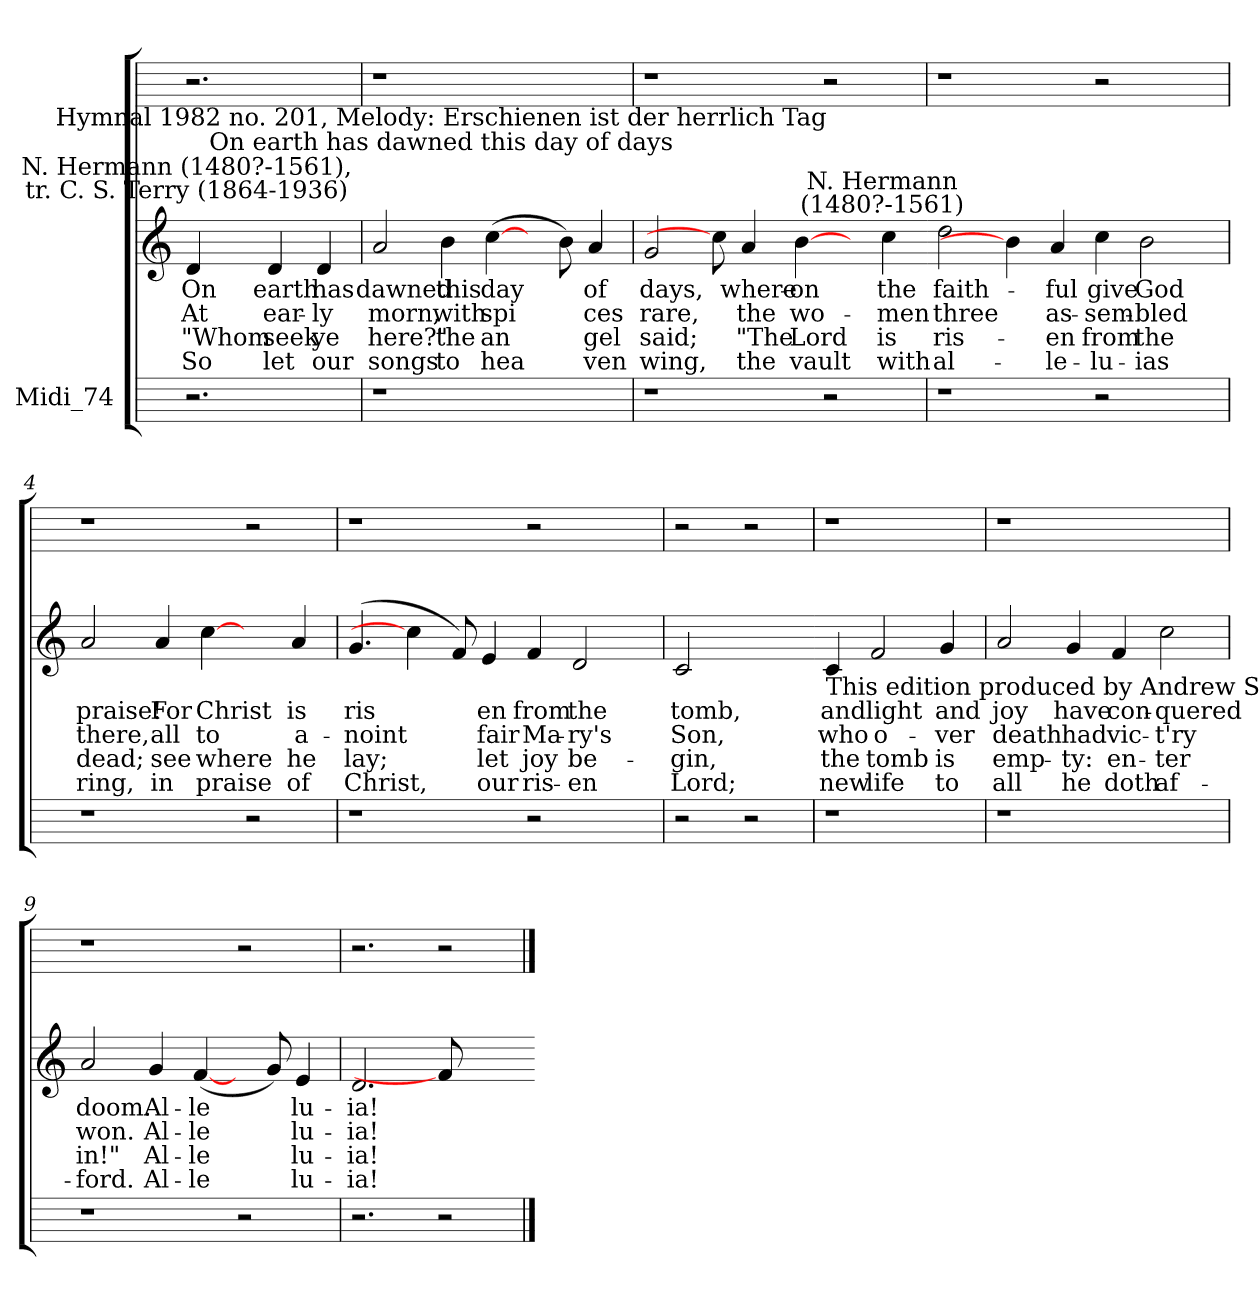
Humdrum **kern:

**kern	**kern	**text	**text	**text	**text	**kern
*part3	*part2	*part2	*part2	*part2	*part2	*part1
*staff3	*staff2	*staff2	*staff2	*staff2	*staff2	*staff1
*I"Midi_74	*	*	*	*	*	*
*	*clefG2	*	*	*	*	*
*	*k[]	*	*	*	*	*
*	*C:	*	*	*	*	*
=	=	=	=	=	=	=
!	!LO:TX:a:cj:t=N. Hermann (1480?-1561),\ntr. C. S. Terry (1864-1936)	!	!	!	!	!
!	!	!LO:LY:b	!LO:LY:b	!LO:LY:b	!LO:LY:b	!
2.r	4d	On	At	"Whom	So	2.r
!	!	!LO:LY:b	!LO:LY:b	!LO:LY:b	!LO:LY:b	!
.	4d	earth	ear-	-seek	let	.
!	!	!LO:LY:b	!LO:LY:b	!LO:LY:b	!LO:LY:b	!
.	4d	has	ly	ye	our	.
=1	=1	=1	=1	=1	=1	=1
!	!	!LO:LY:b	!LO:LY:b	!LO:LY:b	!LO:LY:b	!
1r	2a	dawned	morn,	here?"	songs	1r
!	!LO:TX:a:cj:t=On earth has dawned this day of days	!	!	!	!	!
!	!LO:TX:a:cj:t=Hymnal 1982 no. 201, Melody&colon; Erschienen ist der herrlich Tag	!	!	!	!	!
!	!	!LO:LY:b	!LO:LY:b	!LO:LY:b	!LO:LY:b	!
.	4b	this	with	the	to	.
!	!	!LO:LY:b	!LO:LY:b	!LO:LY:b	!LO:LY:b	!
.	(>[4cc	day	spi	an	hea	.
2ryy	8ryy	.	.	.	.	2ryy
.	8b)	.	.	.	.	.
!	!	!LO:LY:b	!LO:LY:b	!LO:LY:b	!LO:LY:b	!
.	4a	of	ces	gel	ven	.
=2	=2	=2	=2	=2	=2	=2
!	!	!LO:LY:b	!LO:LY:b	!LO:LY:b	!LO:LY:b	!
1r	2g	days,	rare,	said;	wing,	1r
.	8cc]	.	.	.	.	.
!	!	!LO:LY:b	!LO:LY:b	!LO:LY:b	!LO:LY:b	!
.	4a	where-	-the	"The	the	.
!	!	!LO:LY:b	!LO:LY:b	!LO:LY:b	!LO:LY:b	!
.	[4b	on	wo-	-Lord	vault	.
2r	.	.	.	.	.	2r
.	8ryy	.	.	.	.	.
!	!LO:TX:a:cj:t=N. Hermann\n(1480?-1561)	!	!	!	!	!
!	!	!LO:LY:b	!LO:LY:b	!LO:LY:b	!LO:LY:b	!
.	4cc	the	men	is	with	.
!!LO:LB:g=z
=3	=3-	=3	=3	=3	=3	=3
!	!	!LO:LY:b	!LO:LY:b	!LO:LY:b	!LO:LY:b	!
1r	2dd	faith-	-three	ris-	-al-	1r
.	4b]	.	.	.	.	.
!	!	!LO:LY:b	!LO:LY:b	!LO:LY:b	!LO:LY:b	!
.	4a	-ful	as-	-en	le-	.
!	!	!LO:LY:b	!LO:LY:b	!LO:LY:b	!LO:LY:b	!
2r	4cc	-give	sem-	-from	lu-	2r
!	!	!LO:LY:b	!LO:LY:b	!LO:LY:b	!LO:LY:b	!
.	2b	-God	bled	the	ias	.
4ryy	.	.	.	.	.	4ryy
=4	=4	=4	=4	=4	=4	=4
!	!	!LO:LY:b	!LO:LY:b	!LO:LY:b	!LO:LY:b	!
1r	2a	praise!	there,	dead;	ring,	1r
!	!	!LO:LY:b	!LO:LY:b	!LO:LY:b	!LO:LY:b	!
.	4a	For	all	see	in	.
!	!	!LO:LY:b	!LO:LY:b	!LO:LY:b	!LO:LY:b	!
.	[4cc	Christ	to	where	praise	.
2r	4ryy	.	.	.	.	2r
!	!	!LO:LY:b	!LO:LY:b	!LO:LY:b	!LO:LY:b	!
.	4a	is	a-	-he	of	.
=5	=5	=5	=5	=5	=5	=5
!	!	!LO:LY:b	!LO:LY:b	!LO:LY:b	!LO:LY:b	!
1r	(<4.g	ris	noint	lay;	Christ,	1r
.	4cc]	.	.	.	.	.
.	8f)	.	.	.	.	.
!	!	!LO:LY:b	!LO:LY:b	!LO:LY:b	!LO:LY:b	!
.	4e	en	fair	let	our	.
!	!	!LO:LY:b	!LO:LY:b	!LO:LY:b	!LO:LY:b	!
2r	4f	from	Ma-	-joy	ris-	2r
!	!	!LO:LY:b	!LO:LY:b	!LO:LY:b	!LO:LY:b	!
.	2d	-the	ry's	be-	-en	.
4ryy	.	.	.	.	.	4ryy
=6	=6	=6	=6	=6	=6	=6
!	!	!LO:LY:b	!LO:LY:b	!LO:LY:b	!LO:LY:b	!
2r	2c	tomb,	Son,	gin,	Lord;	2r
2r	2ryy	.	.	.	.	2r
!!LO:LB:g=z
=7	=7-	=7	=7	=7	=7	=7
!	!LO:TX:b:t=This edition produced by Andrew Sims, 2021	!	!	!	!	!
!	!	!LO:LY:b	!LO:LY:b	!LO:LY:b	!LO:LY:b	!
1r	4c	and	who	the	new	1r
!	!	!LO:LY:b	!LO:LY:b	!LO:LY:b	!LO:LY:b	!
.	2f	light	o-	-tomb	life	.
!	!	!LO:LY:b	!LO:LY:b	!LO:LY:b	!LO:LY:b	!
.	4g	and	ver	is	to	.
=8	=8	=8	=8	=8	=8	=8
!	!	!LO:LY:b	!LO:LY:b	!LO:LY:b	!LO:LY:b	!
1r	2a	joy	death	emp-	-all	1r
!	!	!LO:LY:b	!LO:LY:b	!LO:LY:b	!LO:LY:b	!
.	4g	have	had	ty:	he	.
!	!	!LO:LY:b	!LO:LY:b	!LO:LY:b	!LO:LY:b	!
.	4f	con-	-vic-	-en-	-doth	.
!	!	!LO:LY:b	!LO:LY:b	!LO:LY:b	!LO:LY:b	!
2ryy	2cc	quered	t'ry	ter	af-	2ryy
=9	=9	=9	=9	=9	=9	=9
!	!	!LO:LY:b	!LO:LY:b	!LO:LY:b	!LO:LY:b	!
1r	2a	-doom.	won.	in!"	ford.	1r
!	!	!LO:LY:b	!LO:LY:b	!LO:LY:b	!LO:LY:b	!
.	4g	Al-	-Al-	-Al-	-Al-	.
!	!	!LO:LY:b	!LO:LY:b	!LO:LY:b	!LO:LY:b	!
.	(<[4f	-le	le	le	le	.
2r	8ryy	.	.	.	.	2r
.	8g)	.	.	.	.	.
!	!	!LO:LY:b	!LO:LY:b	!LO:LY:b	!LO:LY:b	!
.	4e	lu-	-lu-	-lu-	-lu-	.
=10	=10	=10	=10	=10	=10	=10
!	!	!LO:LY:b	!LO:LY:b	!LO:LY:b	!LO:LY:b	!
2.r	2.d	-ia!	ia!	ia!	ia!	2.r
2r	8f]	.	.	.	.	2r
.	4.ryy	.	.	.	.	.
==	=-	==	==	==	==	==
*-	*-	*-	*-	*-	*-	*-
